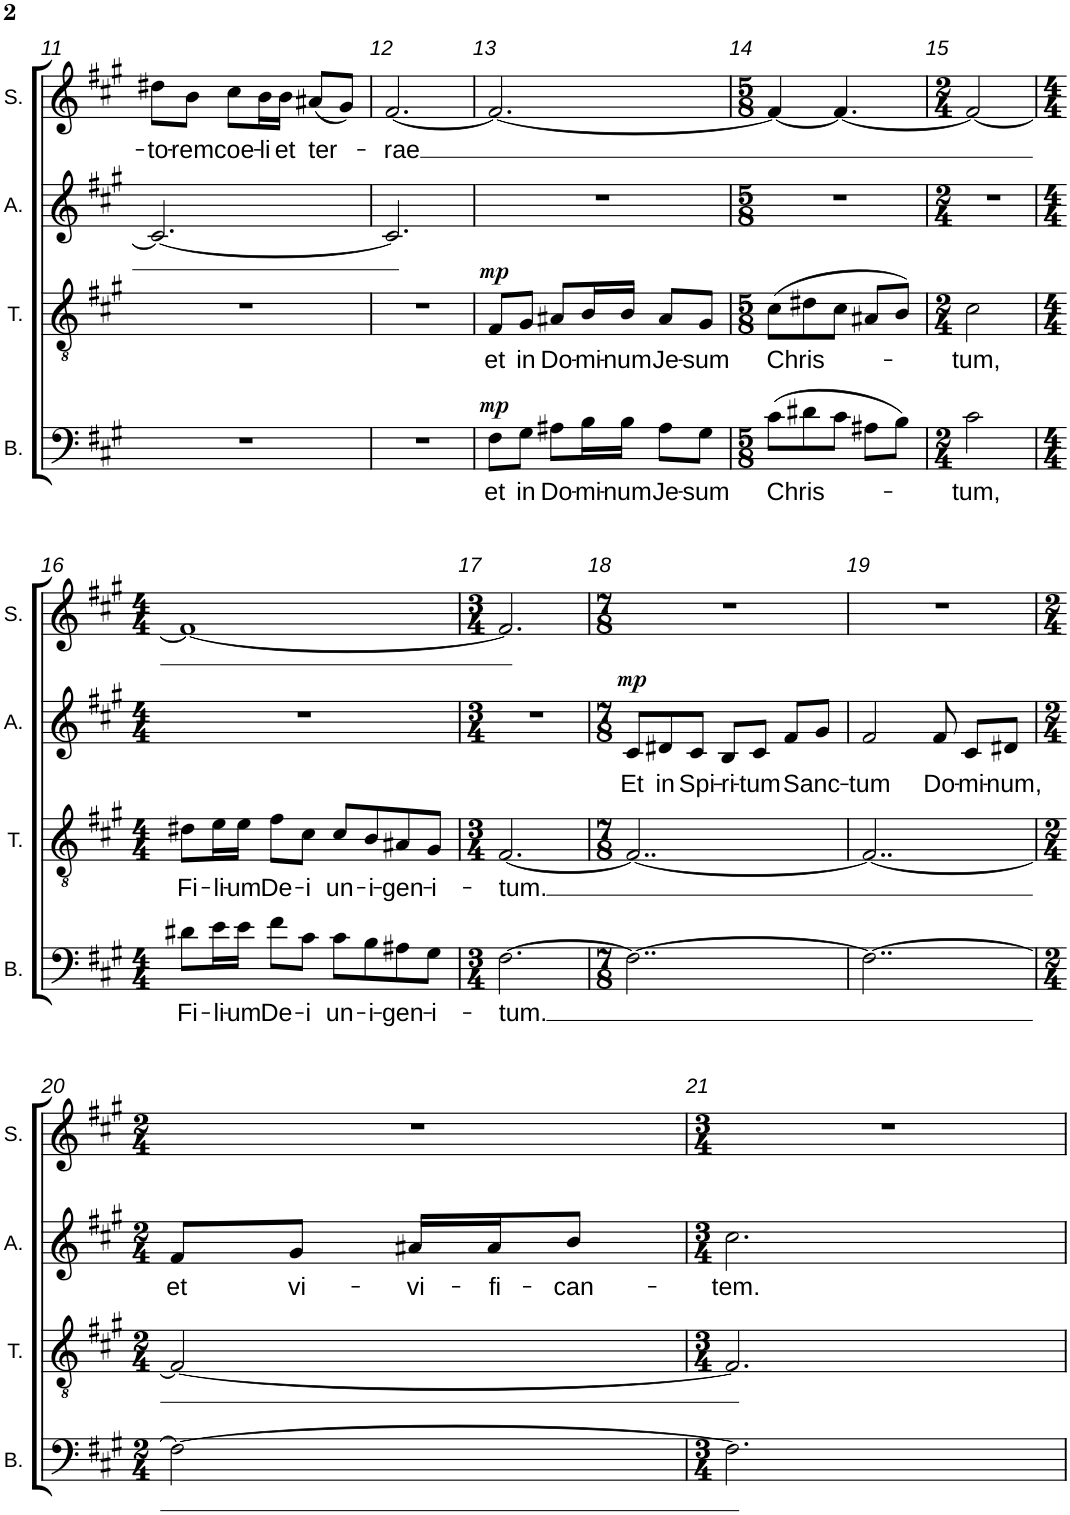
**kern	**text	**dynam	**kern	**text	**dynam	**kern	**text	**dynam	**kern	**text
*part4	*part4	*part4	*part3	*part3	*part3	*part2	*part2	*part2	*part1	*part1
*staff4	*staff4	*staff4	*staff3	*staff3	*staff3	*staff2	*staff2	*staff2	*staff1	*staff1
*I"Bass	*	*	*I"Tenor	*	*	*I"Alto	*	*	*I"Soprano	*
*I'B.	*	*	*I'T.	*	*	*I'A.	*	*	*I'S.	*
!!LO:PB:g=z
*clefF4	*	*	*clefGv2	*	*	*clefG2	*	*	*clefG2	*
*k[f#c#g#]	*	*	*k[f#c#g#]	*	*	*k[f#c#g#]	*	*	*k[f#c#g#]	*
*M3/4	*	*	*M3/4	*	*	*M3/4	*	*	*M3/4	*
=11	=11	=11	=11	=11	=11	=11	=11	=11	=11	=11
!	!	!	!	!	!	!	!	!	!	!LO:LY:b
2.r	.	.	2.r	.	.	2.c#/_	.	.	8dd#X\L	-to-
!	!	!	!	!	!	!	!	!	!	!LO:LY:b
.	.	.	.	.	.	.	.	.	8b\J	-rem
!	!	!	!	!	!	!	!	!	!	!LO:LY:b
.	.	.	.	.	.	.	.	.	8cc#\L	coe-
!	!	!	!	!	!	!	!	!	!	!LO:LY:b
.	.	.	.	.	.	.	.	.	16b\L	-li
!	!	!	!	!	!	!	!	!	!	!LO:LY:b
.	.	.	.	.	.	.	.	.	16b\JJ	et
!	!	!	!	!	!	!	!	!	!	!LO:LY:b
.	.	.	.	.	.	.	.	.	(8a#X/L	ter-
.	.	.	.	.	.	.	.	.	8g#/J)	.
=12	=12	=12	=12	=12	=12	=12	=12	=12	=12	=12
!	!	!	!	!	!	!	!	!	!	!LO:LY:b
2.r	.	.	2.r	.	.	2.c#/]	.	.	[2.f#/	-rae
=13	=13	=13	=13	=13	=13	=13	=13	=13	=13	=13
!	!LO:LY:b	!LO:DY:a	!	!LO:LY:b	!LO:DY:a	!	!	!	!	!
8F#\L	et	mp	8F#/L	et	mp	2.r	.	.	2.f#/_	.
!	!LO:LY:b	!	!	!LO:LY:b	!	!	!	!	!	!
8G#\J	in	.	8G#/J	in	.	.	.	.	.	.
!	!LO:LY:b	!	!	!LO:LY:b	!	!	!	!	!	!
8A#X\L	Do-	.	8A#X/L	Do-	.	.	.	.	.	.
!	!LO:LY:b	!	!	!LO:LY:b	!	!	!	!	!	!
16B\L	-mi-	.	16B/L	-mi-	.	.	.	.	.	.
!	!LO:LY:b	!	!	!LO:LY:b	!	!	!	!	!	!
16B\JJ	-num	.	16B/JJ	-num	.	.	.	.	.	.
!	!LO:LY:b	!	!	!LO:LY:b	!	!	!	!	!	!
8A#\L	Je-	.	8A#/L	Je-	.	.	.	.	.	.
!	!LO:LY:b	!	!	!LO:LY:b	!	!	!	!	!	!
8G#\J	-sum	.	8G#/J	-sum	.	.	.	.	.	.
=14	=14	=14	=14	=14	=14	=14	=14	=14	=14	=14
*M5/8	*	*	*M5/8	*	*	*M5/8	*	*	*M5/8	*
!	!LO:LY:b	!	!	!LO:LY:b	!	!	!	!	!	!
(8c#\L	Chris-	.	(8c#\L	Chris-	.	8%5r	.	.	4f#/_	.
8d#X\	.	.	8d#X\	.	.	.	.	.	.	.
8c#\J	.	.	8c#\J	.	.	.	.	.	4.f#/_	.
8A#X\L	.	.	8A#X/L	.	.	.	.	.	.	.
8B\J)	.	.	8B/J)	.	.	.	.	.	.	.
=15	=15	=15	=15	=15	=15	=15	=15	=15	=15	=15
*M2/4	*	*	*M2/4	*	*	*M2/4	*	*	*M2/4	*
!	!LO:LY:b	!	!	!LO:LY:b	!	!	!	!	!	!
2c#\	-tum,	.	2c#\	-tum,	.	2r	.	.	2f#/_	.
!!LO:LB:g=z
=16	=16	=16	=16	=16	=16	=16	=16	=16	=16	=16
*M4/4	*	*	*M4/4	*	*	*M4/4	*	*	*M4/4	*
!	!LO:LY:b	!	!	!LO:LY:b	!	!	!	!	!	!
8d#X\L	Fi-	.	8d#X\L	Fi-	.	1r	.	.	1f#_	.
!	!LO:LY:b	!	!	!LO:LY:b	!	!	!	!	!	!
16e\L	-li-	.	16e\L	-li-	.	.	.	.	.	.
!	!LO:LY:b	!	!	!LO:LY:b	!	!	!	!	!	!
16e\JJ	-um	.	16e\JJ	-um	.	.	.	.	.	.
!	!LO:LY:b	!	!	!LO:LY:b	!	!	!	!	!	!
8f#\L	De-	.	8f#\L	De-	.	.	.	.	.	.
!	!LO:LY:b	!	!	!LO:LY:b	!	!	!	!	!	!
8c#\J	-i	.	8c#\J	-i	.	.	.	.	.	.
!	!LO:LY:b	!	!	!LO:LY:b	!	!	!	!	!	!
8c#\L	un-	.	8c#/L	un-	.	.	.	.	.	.
!	!LO:LY:b	!	!	!LO:LY:b	!	!	!	!	!	!
8B\	-i-	.	8B/	-i-	.	.	.	.	.	.
!	!LO:LY:b	!	!	!LO:LY:b	!	!	!	!	!	!
8A#X\	-gen-	.	8A#X/	-gen-	.	.	.	.	.	.
!	!LO:LY:b	!	!	!LO:LY:b	!	!	!	!	!	!
8G#\J	-i-	.	8G#/J	-i-	.	.	.	.	.	.
=17	=17	=17	=17	=17	=17	=17	=17	=17	=17	=17
*M3/4	*	*	*M3/4	*	*	*M3/4	*	*	*M3/4	*
!	!LO:LY:b	!	!	!LO:LY:b	!	!	!	!	!	!
[2.F#\	-tum.	.	[2.F#/	-tum.	.	2.r	.	.	2.f#/]	.
=18	=18	=18	=18	=18	=18	=18	=18	=18	=18	=18
*M7/8	*	*	*M7/8	*	*	*M7/8	*	*	*M7/8	*
!	!	!	!	!	!	!	!LO:LY:b	!LO:DY:a	!	!
2..F#\_	.	.	2..F#/_	.	.	8c#/L	Et	mp	2..r	.
!	!	!	!	!	!	!	!LO:LY:b	!	!	!
.	.	.	.	.	.	8d#X/	in	.	.	.
!	!	!	!	!	!	!	!LO:LY:b	!	!	!
.	.	.	.	.	.	8c#/J	Spi-	.	.	.
!	!	!	!	!	!	!	!LO:LY:b	!	!	!
.	.	.	.	.	.	8B/L	-ri-	.	.	.
!	!	!	!	!	!	!	!LO:LY:b	!	!	!
.	.	.	.	.	.	8c#/J	-tum	.	.	.
!	!	!	!	!	!	!	!LO:LY:b	!	!	!
.	.	.	.	.	.	8f#/L	Sanc-	.	.	.
.	.	.	.	.	.	8g#/J	.	.	.	.
=19	=19	=19	=19	=19	=19	=19	=19	=19	=19	=19
!	!	!	!	!	!	!	!LO:LY:b	!	!	!
2..F#\_	.	.	2..F#/_	.	.	2f#/	-tum	.	2..r	.
!	!	!	!	!	!	!	!LO:LY:b	!	!	!
.	.	.	.	.	.	8f#/	Do-	.	.	.
!	!	!	!	!	!	!	!LO:LY:b	!	!	!
.	.	.	.	.	.	8c#/L	-mi-	.	.	.
!	!	!	!	!	!	!	!LO:LY:b	!	!	!
.	.	.	.	.	.	8d#X/J	-num,	.	.	.
!!LO:LB:g=z
=20	=20	=20	=20	=20	=20	=20	=20	=20	=20	=20
*M2/4	*	*	*M2/4	*	*	*M2/4	*	*	*M2/4	*
!	!	!	!	!	!	!	!LO:LY:b	!	!	!
2F#\_	.	.	2F#/_	.	.	8f#/L	et	.	2r	.
!	!	!	!	!	!	!	!LO:LY:b	!	!	!
.	.	.	.	.	.	8g#/J	vi-	.	.	.
!	!	!	!	!	!	!	!LO:LY:b	!	!	!
.	.	.	.	.	.	16a#X/LL	-vi-	.	.	.
!	!	!	!	!	!	!	!LO:LY:b	!	!	!
.	.	.	.	.	.	16a#/J	-fi-	.	.	.
!	!	!	!	!	!	!	!LO:LY:b	!	!	!
.	.	.	.	.	.	8b/J	-can-	.	.	.
=21	=21	=21	=21	=21	=21	=21	=21	=21	=21	=21
*M3/4	*	*	*M3/4	*	*	*M3/4	*	*	*M3/4	*
!	!	!	!	!	!	!	!LO:LY:b	!	!	!
2.F#\]	.	.	2.F#/]	.	.	2.cc#\	-tem.	.	2.r	.
=	=	=	=	=	=	=	=	=	=	=
*-	*-	*-	*-	*-	*-	*-	*-	*-	*-	*-
